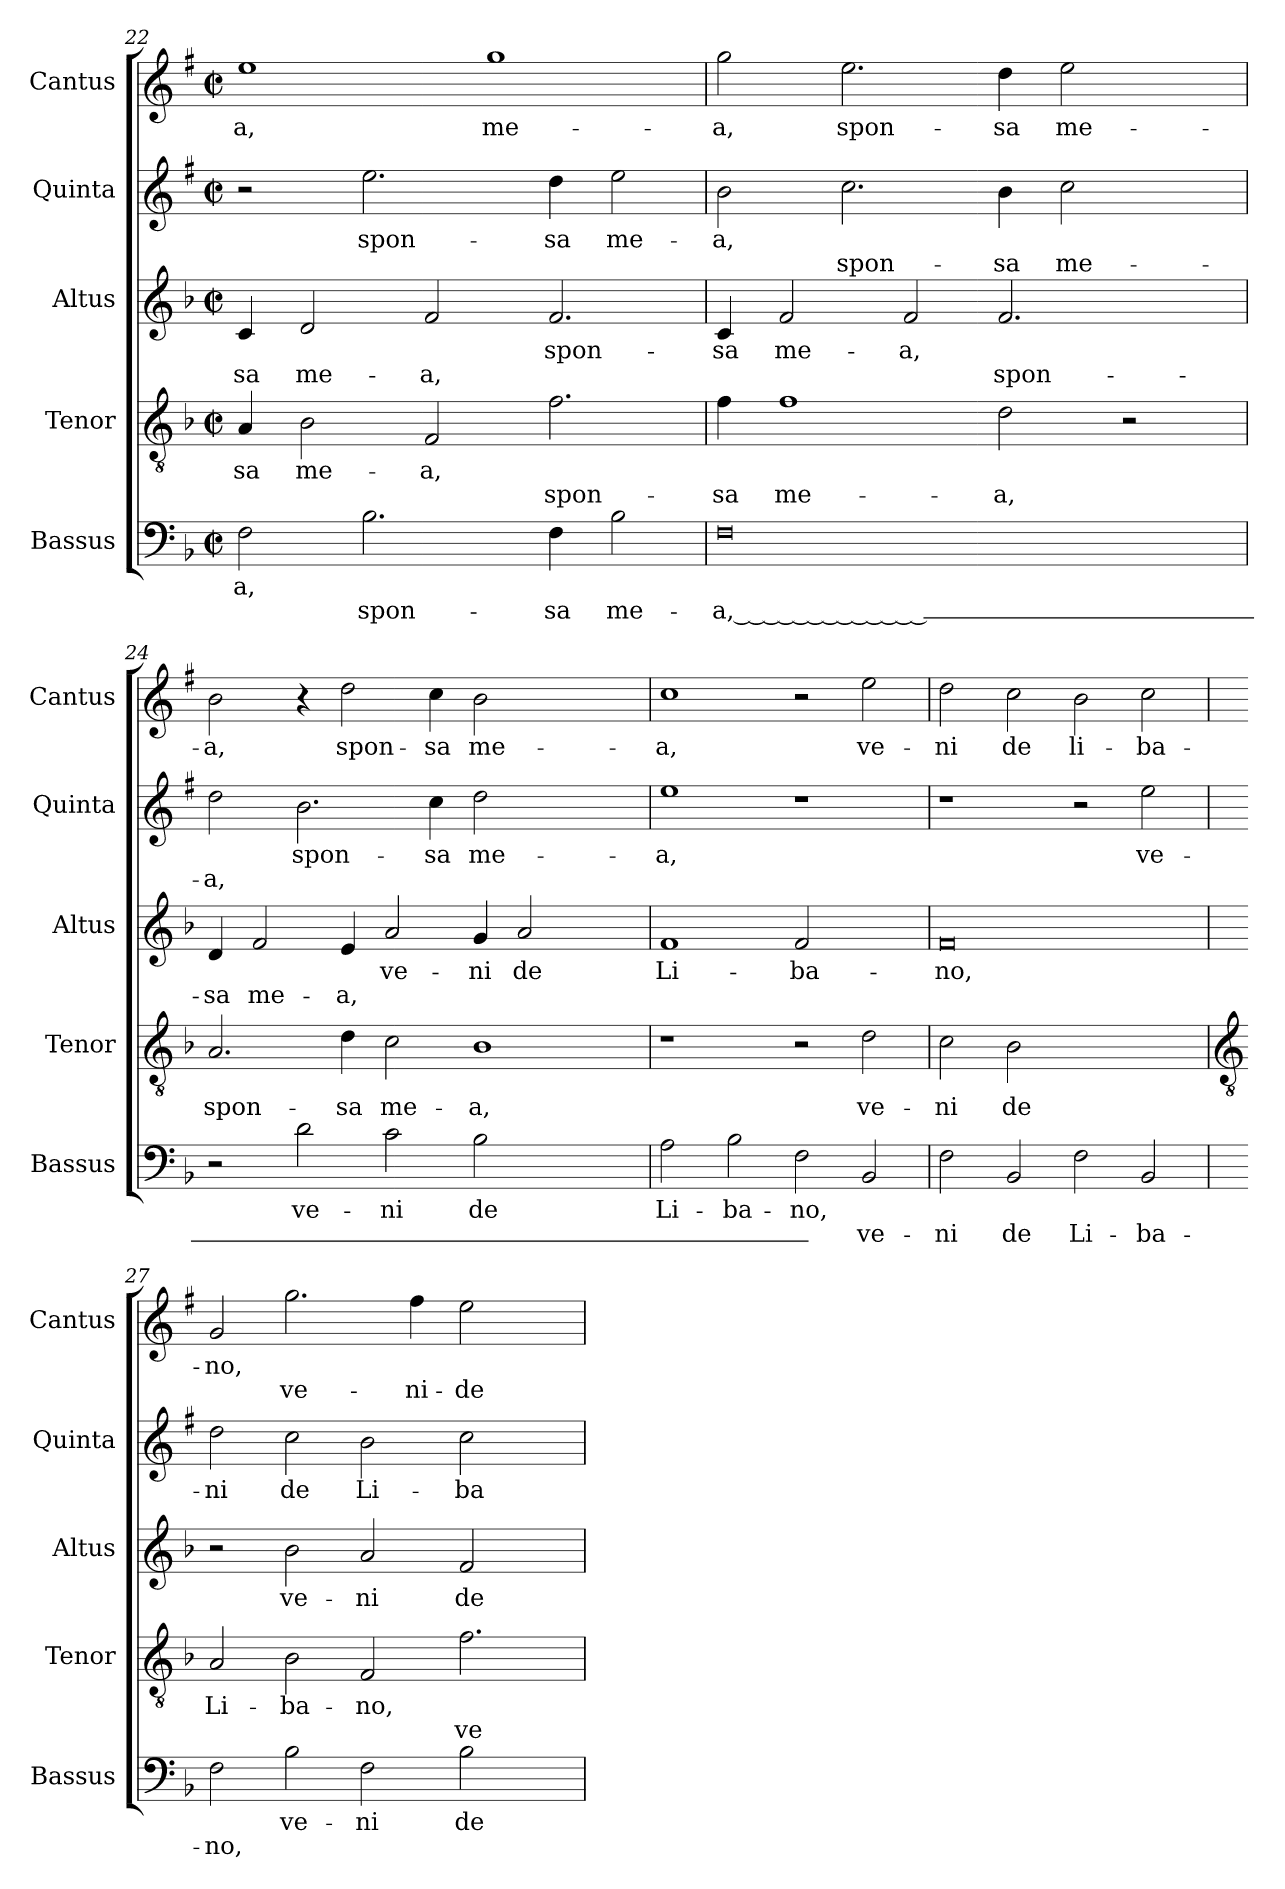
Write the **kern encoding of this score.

**kern	**text	**text	**kern	**text	**text	**kern	**text	**text	**kern	**text	**text	**kern	**text	**text
*part5	*part5	*part5	*part4	*part4	*part4	*part3	*part3	*part3	*part2	*part2	*part2	*part1	*part1	*part1
*staff5	*staff5	*staff5	*staff4	*staff4	*staff4	*staff3	*staff3	*staff3	*staff2	*staff2	*staff2	*staff1	*staff1	*staff1
*I"Bassus	*	*	*I"Tenor	*	*	*I"Altus	*	*	*I"Quinta	*	*	*I"Cantus	*	*
*I'Bassus	*	*	*I'Tenor	*	*	*I'Altus	*	*	*I'Quinta	*	*	*I'Cantus	*	*
*clefF4	*	*	*clefGv2	*	*	*clefG2	*	*	*clefG2	*	*	*clefG2	*	*
*	*	*	*	*	*	*	*	*	*ITrd1c2	*	*	*ITrd1c2	*	*
*k[b-]	*	*	*k[b-]	*	*	*k[b-]	*	*	*k[b-]	*	*	*k[b-]	*	*
*F:	*	*	*F:	*	*	*F:	*	*	*F:	*	*	*F:	*	*
*M4/2	*	*	*M4/2	*	*	*M4/2	*	*	*M4/2	*	*	*M4/2	*	*
*met(c|)	*	*	*met(c|)	*	*	*met(c|)	*	*	*met(c|)	*	*	*met(c|)	*	*
=22	=22	=22	=22	=22	=22	=22	=22	=22	=22	=22	=22	=22	=22	=22
!	!LO:LY:b	!	!	!LO:LY:b	!	!	!	!LO:LY:b	!	!	!	!	!LO:LY:b	!
2F	-a,	.	4A	-sa	.	4c	.	-sa	2r	.	.	1dd	-a,	.
!	!	!	!	!LO:LY:b	!	!	!	!LO:LY:b	!	!	!	!	!	!
.	.	.	2B-	me-	.	2d	.	me-	.	.	.	.	.	.
!	!	!LO:LY:b	!	!	!	!	!	!	!	!LO:LY:b	!	!	!	!
2.B-	.	spon-	.	.	.	.	.	.	2.dd	spon-	.	.	.	.
!	!	!	!	!LO:LY:b	!	!	!	!LO:LY:b	!	!	!	!	!	!
.	.	.	2F	-a,	.	2f	.	-a,	.	.	.	.	.	.
!	!	!	!	!	!	!	!	!	!	!	!	!	!LO:LY:b	!
.	.	.	.	.	.	.	.	.	.	.	.	1ff	me-	.
!	!	!LO:LY:b	!	!	!LO:LY:b	!	!LO:LY:b	!	!	!LO:LY:b	!	!	!	!
4F	.	-sa	2.f	.	spon-	2.f	spon-	.	4cc	-sa	.	.	.	.
!	!	!LO:LY:b	!	!	!	!	!	!	!	!LO:LY:b	!	!	!	!
2B-	.	me-	.	.	.	.	.	.	2dd	me-	.	.	.	.
=23	=23	=23	=23	=23	=23	=23	=23	=23	=23	=23	=23	=23	=23	=23
!	!	!LO:LY:b	!	!	!LO:LY:b	!	!LO:LY:b	!	!	!LO:LY:b	!	!	!LO:LY:b	!
0F	.	-a,______________	4f	.	-sa	4c	-sa	.	2a	-a,	.	2ff	-a,	.
!	!	!	!	!	!LO:LY:b	!	!LO:LY:b	!	!	!	!	!	!	!
.	.	.	1f	.	me-	2f	me-	.	.	.	.	.	.	.
!	!	!	!	!	!	!	!	!	!	!	!LO:LY:b	!	!LO:LY:b	!
.	.	.	.	.	.	.	.	.	2.b-	.	spon-	2.dd	spon-	.
!	!	!	!	!	!	!	!LO:LY:b	!	!	!	!	!	!	!
.	.	.	.	.	.	2f	-a,	.	.	.	.	.	.	.
!	!	!	!	!	!LO:LY:b	!	!	!LO:LY:b	!	!	!LO:LY:b	!	!LO:LY:b	!
.	.	.	2d	.	-a,	2.f	.	spon-	4a	.	-sa	4cc	-sa	.
!	!	!	!	!	!	!	!	!	!	!	!LO:LY:b	!	!LO:LY:b	!
.	.	.	.	.	.	.	.	.	2b-	.	me-	2dd	me-	.
.	.	.	2r	.	.	.	.	.	.	.	.	.	.	.
4ryy	.	.	.	.	.	4ryy	.	.	4ryy	.	.	4ryy	.	.
=24	=24	=24	=24	=24	=24	=24	=24	=24	=24	=24	=24	=24	=24	=24
!	!	!	!	!LO:LY:b	!	!	!	!LO:LY:b	!	!	!LO:LY:b	!	!LO:LY:b	!
2r	.	.	2.A	spon-	.	4d	.	-sa	2cc	.	-a,	2a	-a,	.
!	!	!	!	!	!	!	!	!LO:LY:b	!	!	!	!	!	!
.	.	.	.	.	.	2f	.	me-	.	.	.	.	.	.
!	!LO:LY:b	!	!	!	!	!	!	!	!	!LO:LY:b	!	!	!	!
2d	ve-	.	.	.	.	.	.	.	2.a	spon-	.	4r	.	.
!	!	!	!	!LO:LY:b	!	!	!	!LO:LY:b	!	!	!	!	!LO:LY:b	!
.	.	.	4d	-sa	.	4e	.	-a,	.	.	.	2cc	spon-	.
!	!LO:LY:b	!	!	!LO:LY:b	!	!	!LO:LY:b	!	!	!	!	!	!	!
2c	-ni	.	2c	me-	.	2a	ve-	.	.	.	.	.	.	.
!	!	!	!	!	!	!	!	!	!	!LO:LY:b	!	!	!LO:LY:b	!
.	.	.	.	.	.	.	.	.	4b-	-sa	.	4b-	-sa	.
!	!LO:LY:b	!	!	!LO:LY:b	!	!	!LO:LY:b	!	!	!LO:LY:b	!	!	!LO:LY:b	!
2B-	de	.	1B-	-a,	.	4g	-ni	.	2cc	me-	.	2a	me-	.
!	!	!	!	!	!	!	!LO:LY:b	!	!	!	!	!	!	!
.	.	.	.	.	.	2a	de	.	.	.	.	.	.	.
2ryy	.	.	.	.	.	.	.	.	2ryy	.	.	2ryy	.	.
.	.	.	.	.	.	4ryy	.	.	.	.	.	.	.	.
=25	=25	=25	=25	=25	=25	=25	=25	=25	=25	=25	=25	=25	=25	=25
!	!LO:LY:b	!	!	!	!	!	!LO:LY:b	!	!	!LO:LY:b	!	!	!LO:LY:b	!
2A	Li-	.	1r	.	.	1f	Li-	.	1dd	-a,	.	1b-	-a,	.
!	!LO:LY:b	!	!	!	!	!	!	!	!	!	!	!	!	!
2B-	-ba-	.	.	.	.	.	.	.	.	.	.	.	.	.
!	!LO:LY:b	!	!	!	!	!	!LO:LY:b	!	!	!	!	!	!	!
2F	-no,	.	2r	.	.	2f	-ba-	.	1r	.	.	2r	.	.
!	!	!LO:LY:b	!	!LO:LY:b	!	!	!	!	!	!	!	!	!LO:LY:b	!
2BB-	.	ve-	2d	ve-	.	2ryy	.	.	.	.	.	2dd	ve-	.
!!LO:LB:g=z
=26	=26	=26	=26	=26	=26	=26	=26	=26	=26	=26	=26	=26	=26	=26
!	!	!LO:LY:b	!	!LO:LY:b	!	!	!LO:LY:b	!	!	!	!	!	!LO:LY:b	!
2F	.	-ni	2c	-ni	.	0f	-no,	.	1r	.	.	2cc	-ni	.
!	!	!LO:LY:b	!	!LO:LY:b	!	!	!	!	!	!	!	!	!LO:LY:b	!
2BB-	.	de	2B-	de	.	.	.	.	.	.	.	2b-	de	.
!	!	!LO:LY:b	!	!	!	!	!	!	!	!	!	!	!LO:LY:b	!
2F	.	Li-	1ryy	.	.	.	.	.	2r	.	.	2a	li-	.
!	!	!LO:LY:b	!	!	!	!	!	!	!	!LO:LY:b	!	!	!LO:LY:b	!
2BB-	.	-ba-	.	.	.	.	.	.	2dd	ve-	.	2b-	-ba-	.
!!LO:LB:g=z
=27	=27	=27	=27	=27	=27	=27	=27	=27	=27	=27	=27	=27	=27	=27
*	*	*	*clefGv2	*	*	*	*	*	*	*	*	*	*	*
!	!	!LO:LY:b	!	!LO:LY:b	!	!	!	!	!	!LO:LY:b	!	!	!LO:LY:b	!
2F	.	-no,	2A	Li-	.	2r	.	.	2cc	-ni	.	2f	-no,	.
!	!LO:LY:b	!	!	!LO:LY:b	!	!	!LO:LY:b	!	!	!LO:LY:b	!	!	!	!LO:LY:b
2B-	ve-	.	2B-	-ba-	.	2b-	ve-	.	2b-	de	.	2.ff	.	ve-
!	!LO:LY:b	!	!	!LO:LY:b	!	!	!LO:LY:b	!	!	!LO:LY:b	!	!	!	!
2F	-ni	.	2F	-no,	.	2a	-ni	.	2a	Li-	.	.	.	.
!	!	!	!	!	!	!	!	!	!	!	!	!	!	!LO:LY:b
.	.	.	.	.	.	.	.	.	.	.	.	4ee	.	-ni-
!	!LO:LY:b	!	!	!	!LO:LY:b	!	!LO:LY:b	!	!	!LO:LY:b	!	!	!	!LO:LY:b
2B-	de	.	2.f	.	ve-	2f	de	.	2b-	-ba-	.	2dd	.	-de
4ryy	.	.	.	.	.	4ryy	.	.	4ryy	.	.	4ryy	.	.
=	=	=	=	=	=	=	=	=	=	=	=	=	=	=
*-	*-	*-	*-	*-	*-	*-	*-	*-	*-	*-	*-	*-	*-	*-
